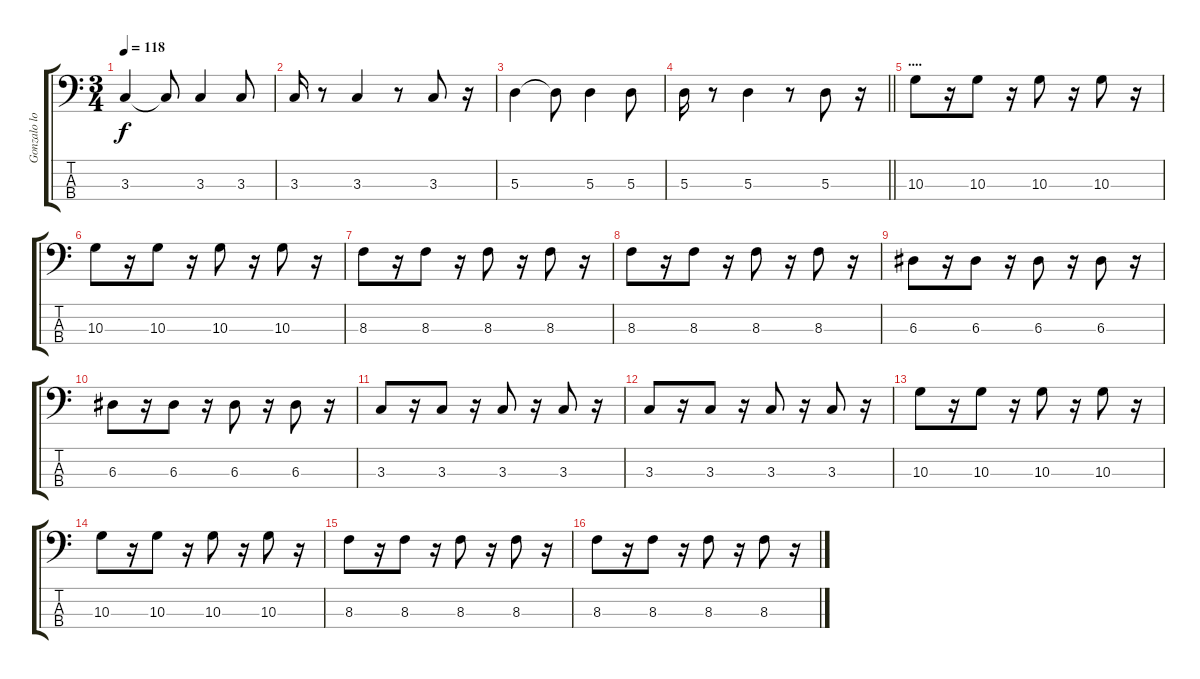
\track ("Gonzalo lopez" "Gonzalo lo") {instrument electricbassfinger}
\staff {score tabs}
\tuning (G2 D2 A1 E1) {hide}
\ts (3 4)
\tempo 118
\clef f4
\ks c
3.3.4{dy f} 3.3{t}.8 3.3.4 3.3.8 |
3.3.16 r.8 3.3.4 r.8 3.3.8 r.16 |
5.3.4 5.3{t}.8 5.3.4 5.3.8 |
\barLineRight lightlight
5.3.16 r.8 5.3.4 r.8 5.3.8 r.16 |
\section ("" "....")
10.3.8 r.16 10.3.8 r.16 10.3.8 r.16 10.3.8 r.16 |
10.3.8 r.16 10.3.8 r.16 10.3.8 r.16 10.3.8 r.16 |
8.3.8 r.16 8.3.8 r.16 8.3.8 r.16 8.3.8 r.16 |
8.3.8 r.16 8.3.8 r.16 8.3.8 r.16 8.3.8 r.16 |
6.3.8 r.16 6.3.8 r.16 6.3.8 r.16 6.3.8 r.16 |
6.3.8 r.16 6.3.8 r.16 6.3.8 r.16 6.3.8 r.16 |
3.3.8 r.16 3.3.8 r.16 3.3.8 r.16 3.3.8 r.16 |
3.3.8 r.16 3.3.8 r.16 3.3.8 r.16 3.3.8 r.16 |
10.3.8 r.16 10.3.8 r.16 10.3.8 r.16 10.3.8 r.16 |
10.3.8 r.16 10.3.8 r.16 10.3.8 r.16 10.3.8 r.16 |
8.3.8 r.16 8.3.8 r.16 8.3.8 r.16 8.3.8 r.16 |
8.3.8 r.16 8.3.8 r.16 8.3.8 r.16 8.3.8 r.16
